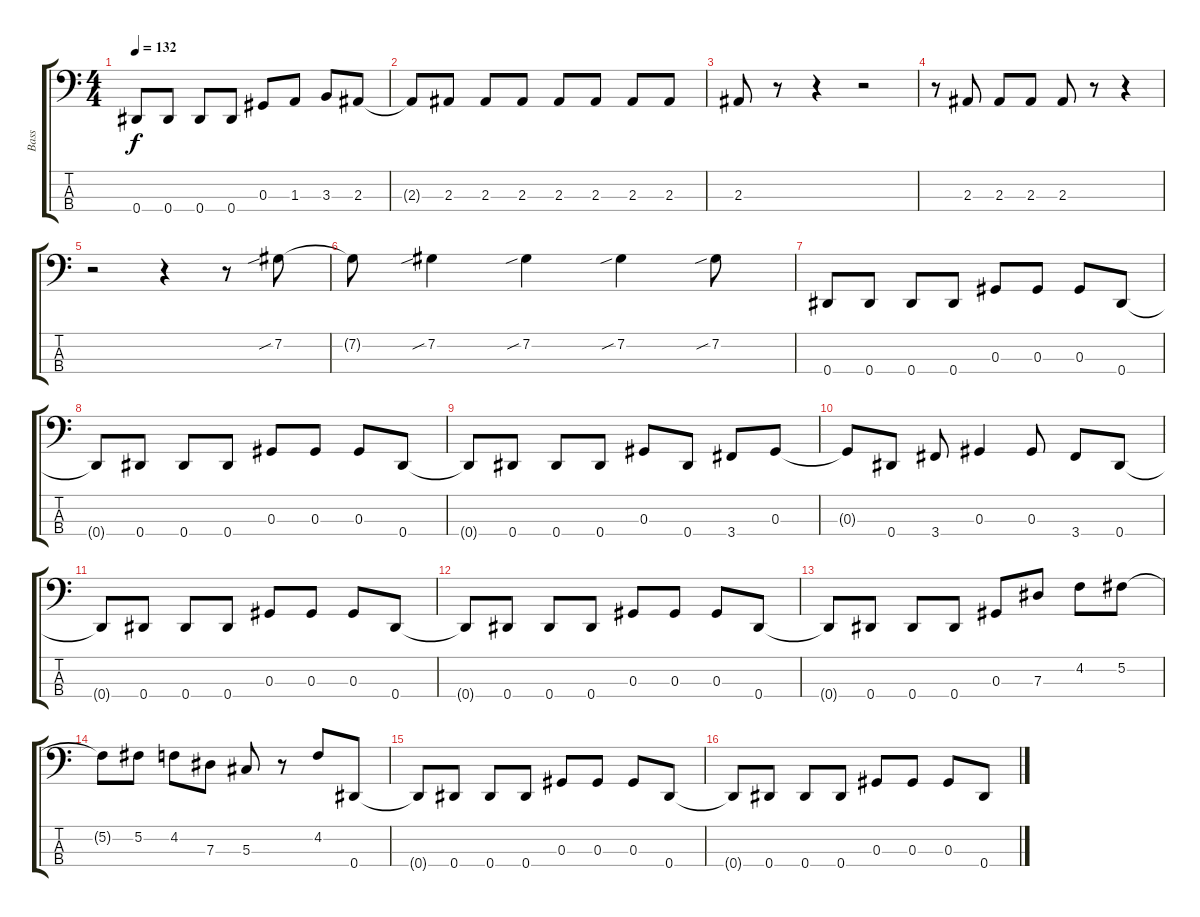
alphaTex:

\track ("Bass" "Bass") {instrument electricbassfinger}
\staff {score tabs}
\tuning (Gb2 Db2 Ab1 Eb1) {hide}
\ts (4 4)
\tempo 132
\clef f4
\ks c
0.4{t}.8{dy f} 0.4.8 0.4.8 0.4.8 0.3.8 1.3.8 3.3.8 2.3.8 |
2.3{t}.8 2.3.8 2.3.8 2.3.8 2.3.8 2.3.8 2.3.8 2.3.8 |
2.3.8 r.8 r.4 r.2 |
r.8 2.3.8 2.3.8 2.3.8 2.3.8 r.8 r.4 |
r.2 r.4 r.8 7.2{sib}.8 |
7.2{t}.8 7.2{sib}.4 7.2{sib}.4 7.2{sib}.4 7.2{sib}.8 |
0.4.8 0.4.8 0.4.8 0.4.8 0.3.8 0.3.8 0.3.8 0.4.8 |
0.4{t}.8 0.4.8 0.4.8 0.4.8 0.3.8 0.3.8 0.3.8 0.4.8 |
0.4{t}.8 0.4.8 0.4.8 0.4.8 0.3.8 0.4.8 3.4.8 0.3.8 |
0.3{t}.8 0.4.8 3.4.8 0.3.4 0.3.8 3.4.8 0.4.8 |
0.4{t}.8 0.4.8 0.4.8 0.4.8 0.3.8 0.3.8 0.3.8 0.4.8 |
0.4{t}.8 0.4.8 0.4.8 0.4.8 0.3.8 0.3.8 0.3.8 0.4.8 |
0.4{t}.8 0.4.8 0.4.8 0.4.8 0.3.8 7.3.8 4.2.8 5.2.8 |
5.2{t}.8 5.2.8 4.2.8 7.3.8 5.3.8 r.8 4.2.8 0.4.8 |
0.4{t}.8 0.4.8 0.4.8 0.4.8 0.3.8 0.3.8 0.3.8 0.4.8 |
0.4{t}.8 0.4.8 0.4.8 0.4.8 0.3.8 0.3.8 0.3.8 0.4.8
